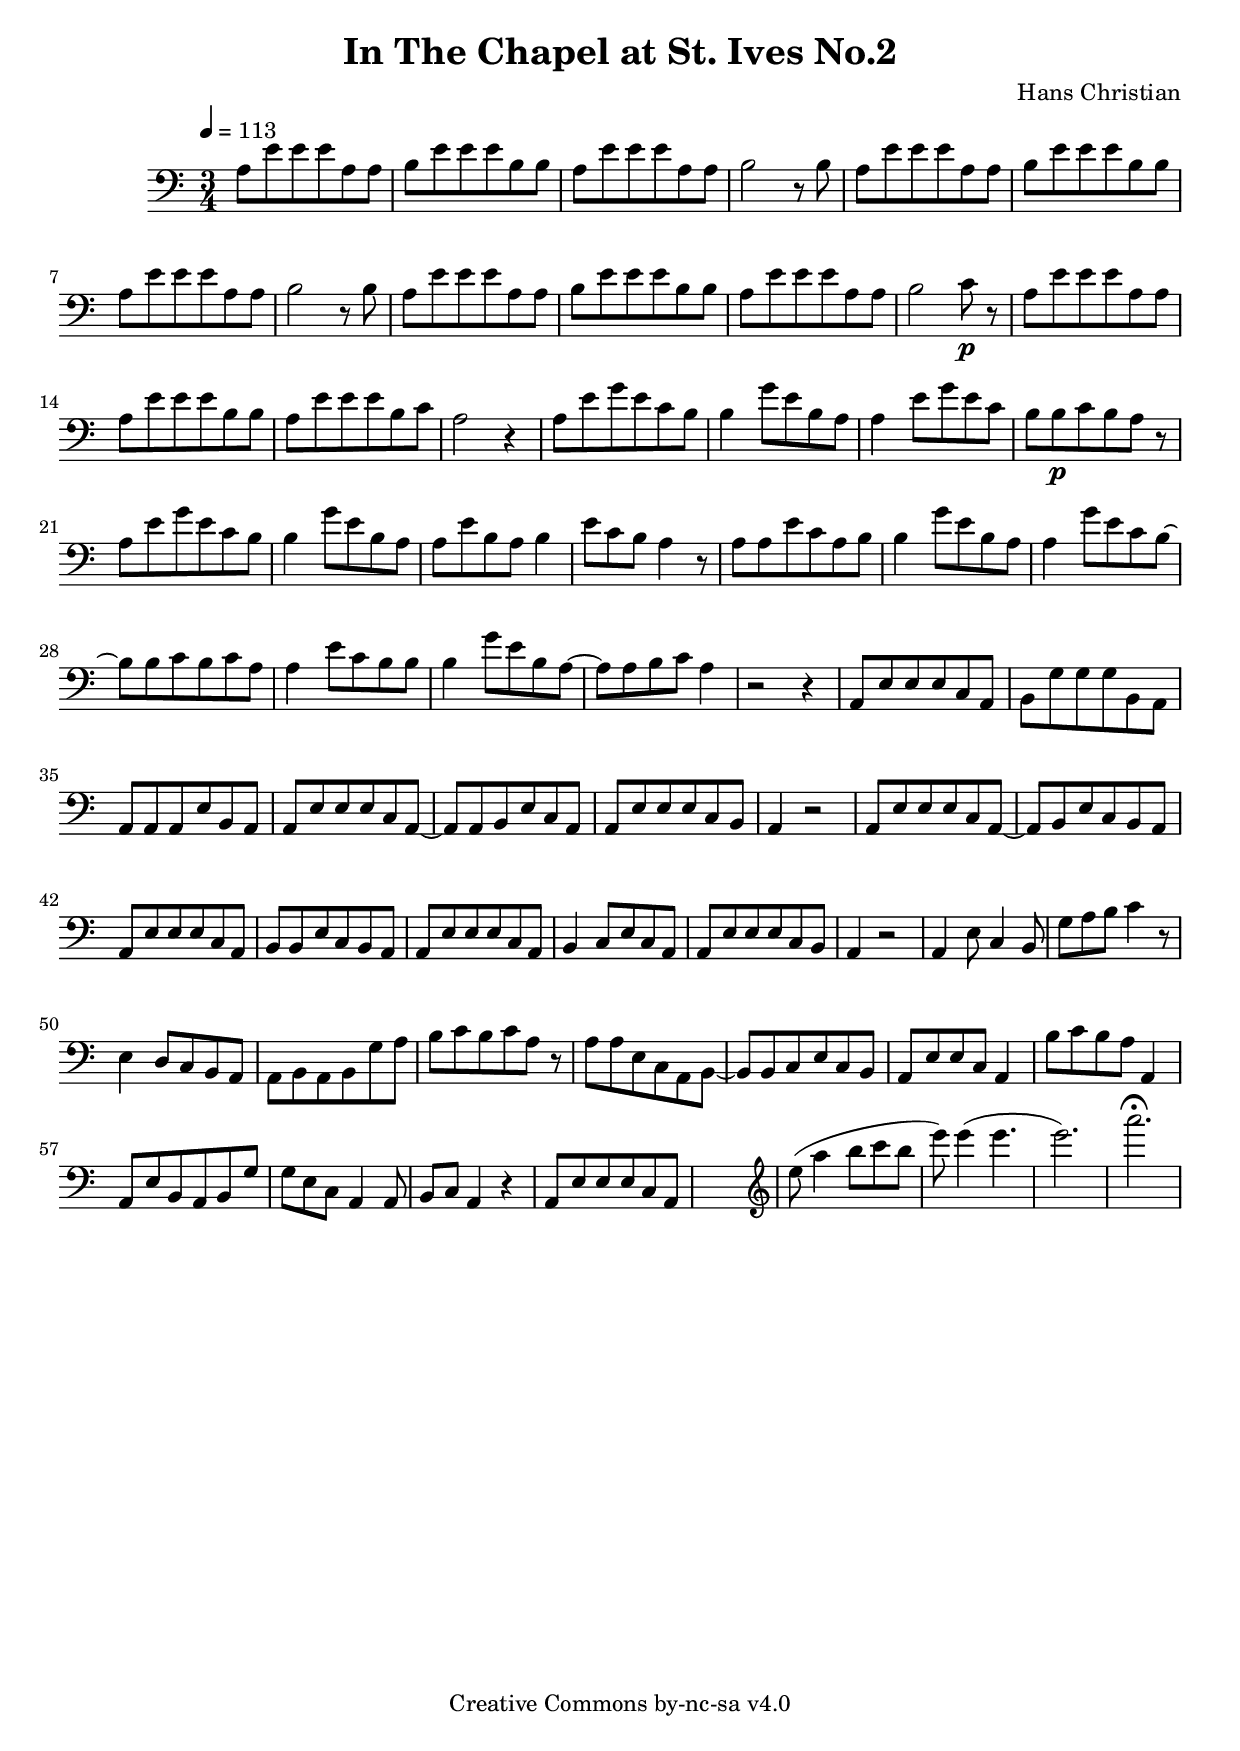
\header {
	title = "In The Chapel at St. Ives No.2"
	composer = "Hans Christian"
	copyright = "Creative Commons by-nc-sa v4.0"
}

\score {
	\new Staff \with {midiInstrument = #"cello"} <<
	\clef bass
	\time 3/4
	\tempo 4=113
	\relative {
	a8 e' e e a, a
	b e e e b b % 00:05 mark at the second e
	a e' e e a, a
	b2 r8 b

	a e' e e a, a % 00:10 mark at the end
	b e e e b b
	a e' e e a, a
	b2 r8 b

	a8 e' e e a, a % 00:15 mark at the opening a
	b e e e b b
	a e' e e a, a
	b2 c8\p r % 00:20 mark at b

	a e' e e a, a
	a e' e e b b
	a e' e e b c % 00:25 mark at b
	a2 r4

	a8 e' g e c b
	b4 g'8 e b a % 00:30 mark at g
	a4 e'8 g e c % FIXME crescendo to piano here?
	b b\p c b a r8

	a8\! e' g e c b % 00:35 mark at c
	b4 g'8 e b a
	a e' b a b4
	e8 c b a4 r8 % 00:40 mark at a

	a a e' c a b
	b4 g'8 e b a
	a4 g'8 e c b~ % 00:45 mark at e
	b b c b c a

	a4 e'8 c b b
	b4 g'8 e b a~ % FIXME: I'm not super-happy about the rhythm of this b quarter note.
	a a b c a4 % 00:50 mark at the beginning of the measure
	r2 r4

	a,8 e' e e c a % 00:55 mark at c
	b g' g g b, a
	a a a e' b a
	a e' e e c a~ % 01:00 mark at the beginning of the measure
	a a b e c a
	a e' e e c b
	a4 r2 % 01:05 mark at a

	a8 e' e e c a~
	a b e c b a
	a e' e e c a % 01:10 mark at the second e
	b b e c b a
	a e' e e c a
	b4 c8 e c a % 01:15 mark at a
	a e' e e c b
	a4 r2

	a4 e'8 c4 b8 % 01:20 mark at b
	g'8 a b c4 r8
	e,4 d8 c b a
	a b a b g' a % 01:25 mark at first a
	b c b c a r % FIXME: decrescendo the last a into the rest?

	a a e c a b~ % 01:30 mark at the beginning
	b b c e c b
	a e' e c a4
	b'8 c b a a,4 % 01:35 mark at the second b
	a8 e' b a b g' % FIXME: the rhythm in here is probably broken
	g e c a4 a8
	b c a4 r4

	a8 e' e e c a % 01:40 mark at the beggining.



	%END section
	% total work in progress. FIXME: port to relative notation.
	s2. %PLACEHOLDER
	\clef treble
	e'''8( a4 b8 c b %works better when played on the 2nd string, FIXME: add markers for that

	e8) e4( e4. % 09:00 mark
	e2.) %FIXME: measure the duration of this e group.
	a2.\fermata
	}


	>>
	\layout{}
	\midi{}
}
